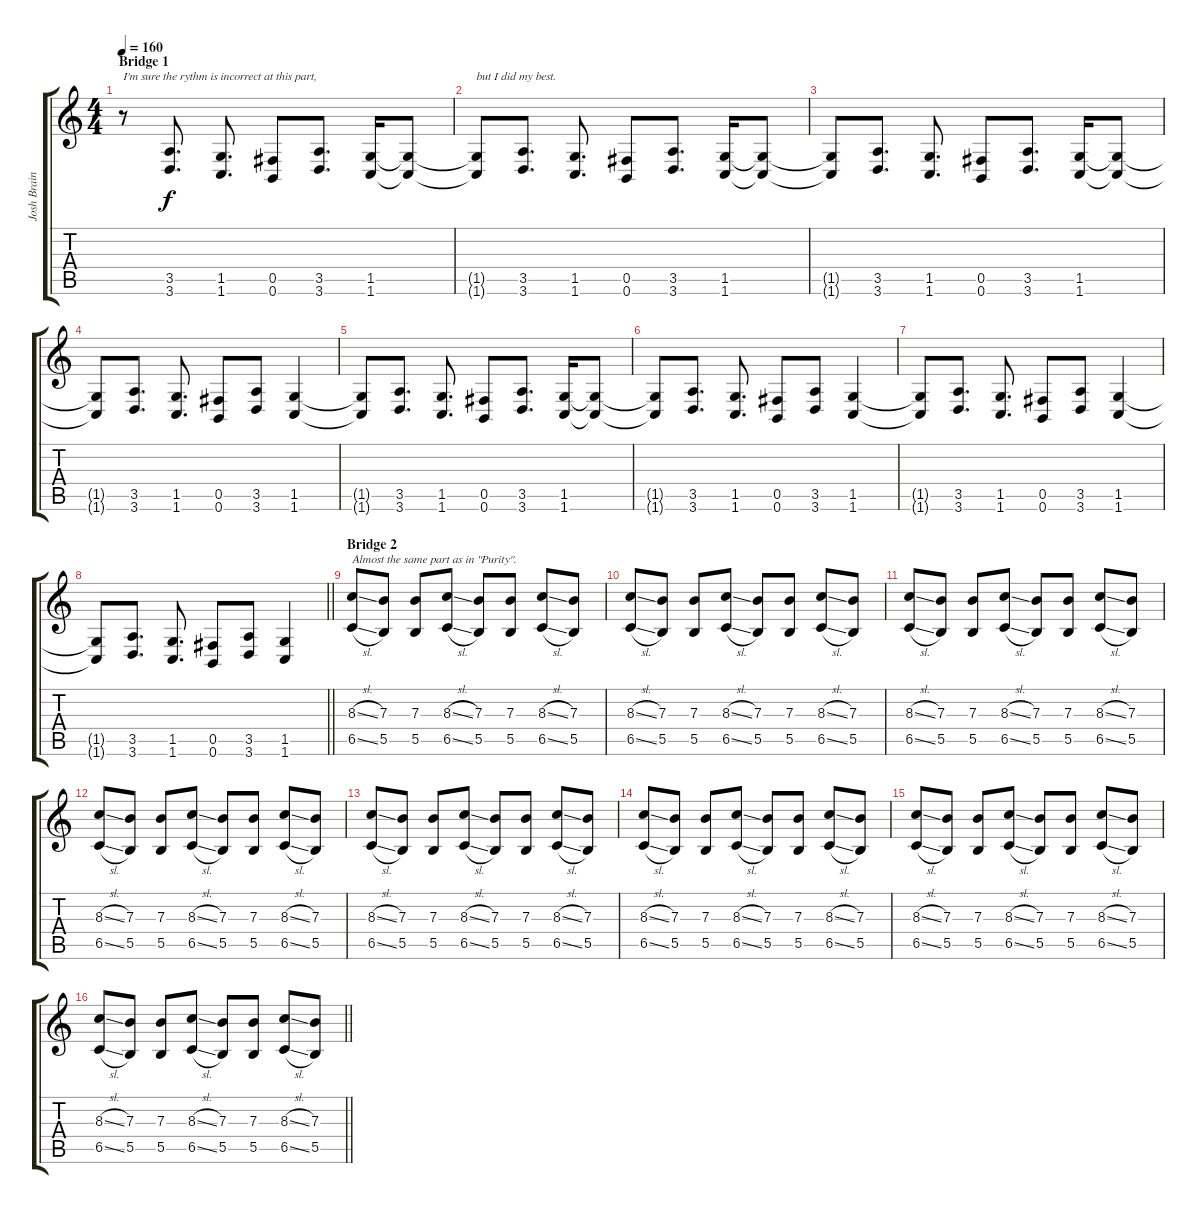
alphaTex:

\track ("Josh Brainard" "Josh Brain") {instrument distortionguitar}
\staff {score tabs}
\tuning (Db4 Ab3 E3 B2 Gb2 B1) {hide}
\ts (4 4)
\section ("" "Bridge 1")
\tempo 160
\clef g2
\ks c
r.8{txt "I'm sure the rythm is incorrect at this part," dy f} (3.5 3.6).8{d} (1.5 1.6).8{d} (0.5 0.6).8 (3.5 3.6).8{d} (1.5 1.6).16 (1.5{t} 1.6{t}).8 |
(1.5{t} 1.6{t}).8{txt "but I did my best."} (3.5 3.6).8{d} (1.5 1.6).8{d} (0.5 0.6).8 (3.5 3.6).8{d} (1.5 1.6).16 (1.5{t} 1.6{t}).8 |
(1.5{t} 1.6{t}).8 (3.5 3.6).8{d} (1.5 1.6).8{d} (0.5 0.6).8 (3.5 3.6).8{d} (1.5 1.6).16 (1.5{t} 1.6{t}).8 |
(1.5{t} 1.6{t}).8 (3.5 3.6).8{d} (1.5 1.6).8{d} (0.5 0.6).8 (3.5 3.6).8 (1.5 1.6).4 |
(1.5{t} 1.6{t}).8 (3.5 3.6).8{d} (1.5 1.6).8{d} (0.5 0.6).8 (3.5 3.6).8{d} (1.5 1.6).16 (1.5{t} 1.6{t}).8 |
(1.5{t} 1.6{t}).8 (3.5 3.6).8{d} (1.5 1.6).8{d} (0.5 0.6).8 (3.5 3.6).8 (1.5 1.6).4 |
(1.5{t} 1.6{t}).8 (3.5 3.6).8{d} (1.5 1.6).8{d} (0.5 0.6).8 (3.5 3.6).8 (1.5 1.6).4 |
\barLineRight lightlight
(1.5{t} 1.6{t}).8 (3.5 3.6).8{d} (1.5 1.6).8{d} (0.5 0.6).8 (3.5 3.6).8 (1.5 1.6).4 |
\section ("" "Bridge 2")
(8.3{sl} 6.5{sl}).8{txt "Almost the same part as in \"Purity\"." volume 12 instrument overdrivenguitar} (7.3 5.5).8 (7.3 5.5).8 (8.3{sl} 6.5{sl}).8 (7.3 5.5).8 (7.3 5.5).8 (8.3{sl} 6.5{sl}).8 (7.3 5.5).8 |
(8.3{sl} 6.5{sl}).8 (7.3 5.5).8 (7.3 5.5).8 (8.3{sl} 6.5{sl}).8 (7.3 5.5).8 (7.3 5.5).8 (8.3{sl} 6.5{sl}).8 (7.3 5.5).8 |
(8.3{sl} 6.5{sl}).8 (7.3 5.5).8 (7.3 5.5).8 (8.3{sl} 6.5{sl}).8 (7.3 5.5).8 (7.3 5.5).8 (8.3{sl} 6.5{sl}).8 (7.3 5.5).8 |
(8.3{sl} 6.5{sl}).8 (7.3 5.5).8 (7.3 5.5).8 (8.3{sl} 6.5{sl}).8 (7.3 5.5).8 (7.3 5.5).8 (8.3{sl} 6.5{sl}).8 (7.3 5.5).8 |
(8.3{sl} 6.5{sl}).8 (7.3 5.5).8 (7.3 5.5).8 (8.3{sl} 6.5{sl}).8 (7.3 5.5).8 (7.3 5.5).8 (8.3{sl} 6.5{sl}).8 (7.3 5.5).8 |
(8.3{sl} 6.5{sl}).8 (7.3 5.5).8 (7.3 5.5).8 (8.3{sl} 6.5{sl}).8 (7.3 5.5).8 (7.3 5.5).8 (8.3{sl} 6.5{sl}).8 (7.3 5.5).8 |
(8.3{sl} 6.5{sl}).8 (7.3 5.5).8 (7.3 5.5).8 (8.3{sl} 6.5{sl}).8 (7.3 5.5).8 (7.3 5.5).8 (8.3{sl} 6.5{sl}).8 (7.3 5.5).8 |
\barLineRight lightlight
(8.3{sl} 6.5{sl}).8 (7.3 5.5).8 (7.3 5.5).8 (8.3{sl} 6.5{sl}).8 (7.3 5.5).8 (7.3 5.5).8 (8.3{sl} 6.5{sl}).8 (7.3 5.5).8
